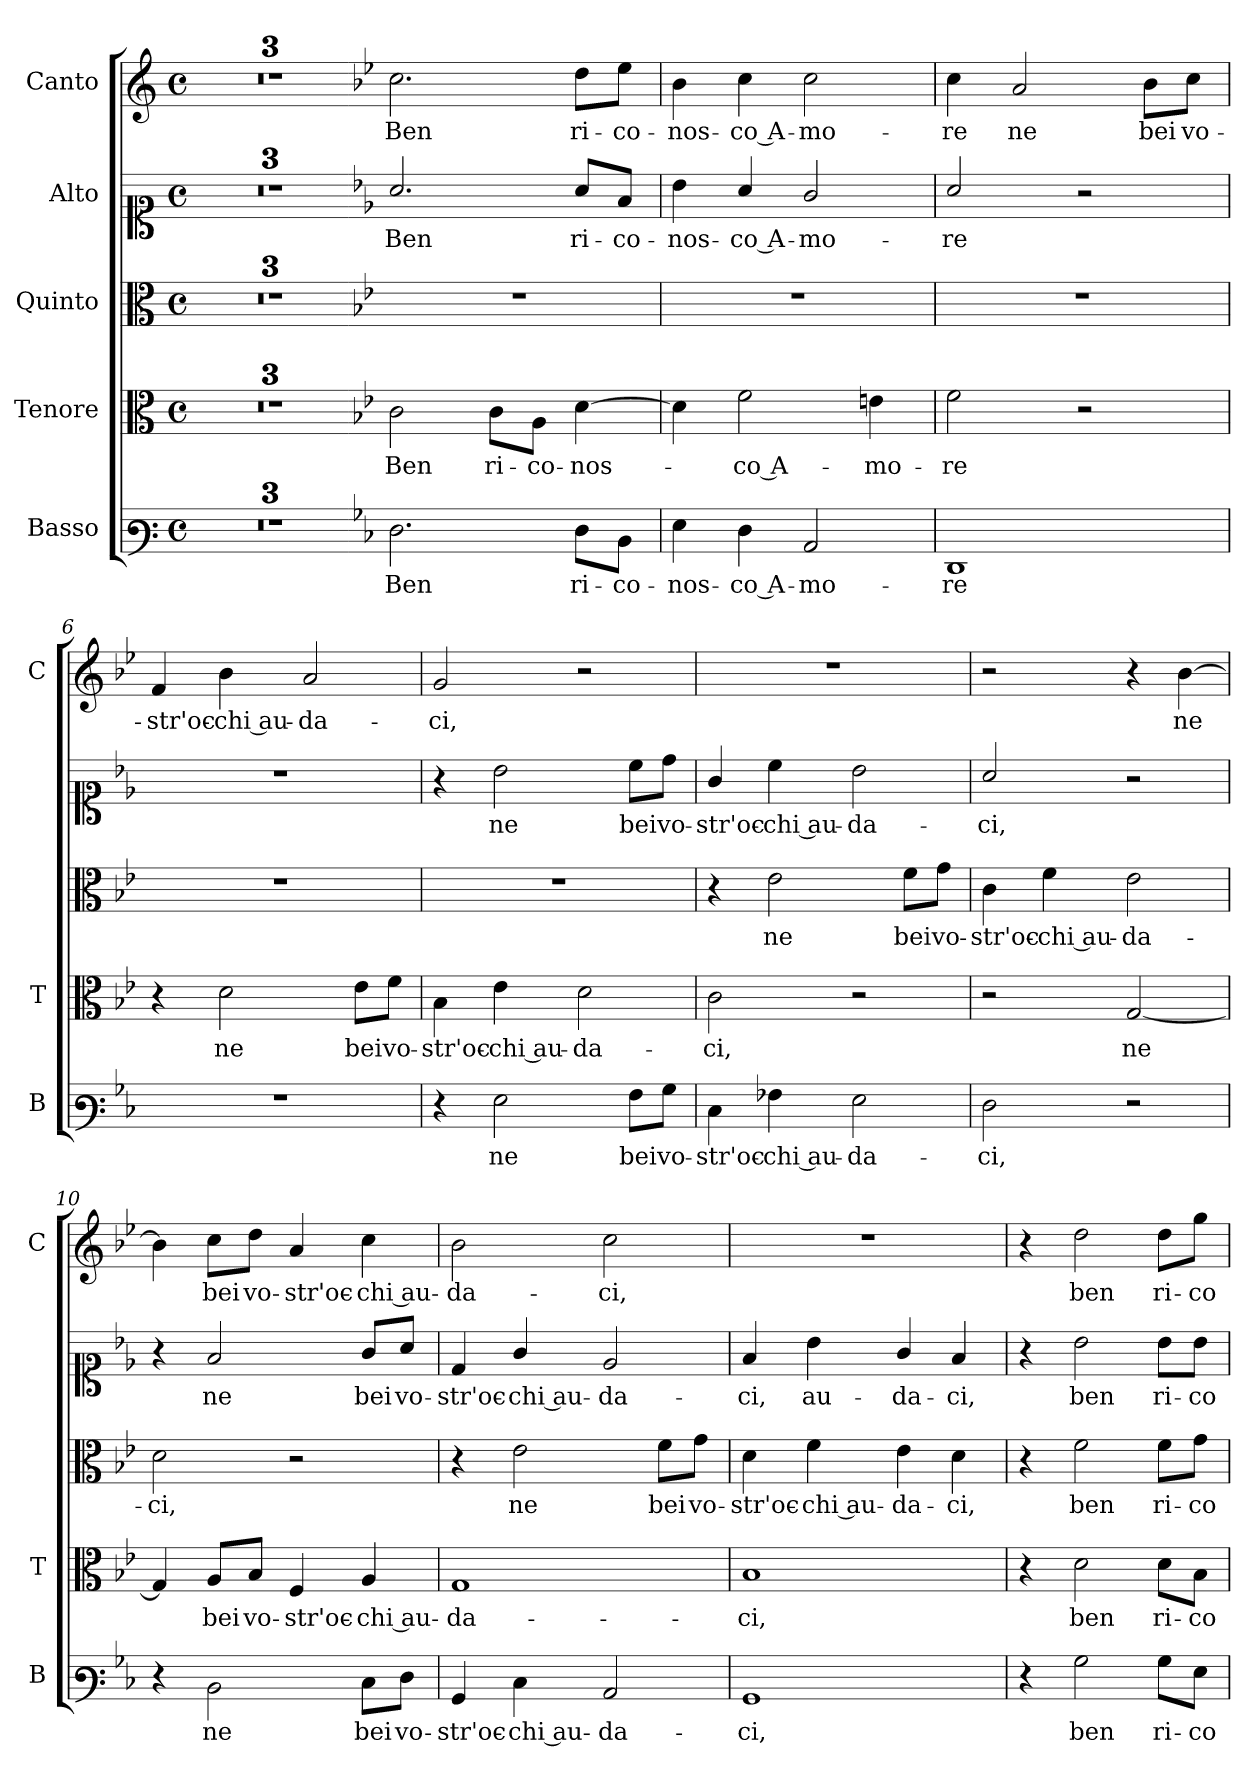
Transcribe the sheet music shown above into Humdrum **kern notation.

**kern	**text	**kern	**text	**kern	**text	**kern	**text	**kern	**text
*part5	*part5	*part4	*part4	*part3	*part3	*part2	*part2	*part1	*part1
*staff5	*staff5	*staff4	*staff4	*staff3	*staff3	*staff2	*staff2	*staff1	*staff1
*I"Basso	*	*I"Tenore	*	*I"Quinto	*	*I"Alto	*	*I"Canto	*
*I'B	*	*I'T	*	*	*	*	*	*I'C	*
!!LO:LB:g=z
*clefF3	*	*clefC3	*	*clefC3	*	*clefC1	*	*clefG2	*
*k[]	*	*k[]	*	*k[]	*	*k[]	*	*k[]	*
*C:	*	*C:	*	*C:	*	*C:	*	*C:	*
*M4/4	*	*M4/4	*	*M4/4	*	*M4/4	*	*M4/4	*
*met(c)	*	*met(c)	*	*met(c)	*	*met(c)	*	*met(c)	*
=1	=1	=1	=1	=1	=1	=1	=1	=1	=1
1ryy	.	1ryy	.	1ryy	.	1ryy	.	1ryy	.
=2	=2	=2	=2	=2	=2	=2	=2	=2	=2
1r	.	1r	.	1r	.	1r	.	1r	.
=3	=3	=3	=3	=3	=3	=3	=3	=3	=3
*clefF4	*	*clefGv2	*	*clefGv2	*	*clefG2	*	*	*
1ryy	.	1ryy	.	1ryy	.	1ryy	.	1ryy	.
=3X1-	=3X1-	=3X1-	=3X1-	=3X1-	=3X1-	=3X1-	=3X1-	=3X1-	=3X1-
*k[b-e-]	*	*k[b-e-]	*	*k[b-e-]	*	*k[b-e-]	*	*k[b-e-]	*
*B-:	*	*B-:	*	*B-:	*	*B-:	*	*B-:	*
!	!LO:LY:b	!	!LO:LY:b	!	!	!	!LO:LY:b	!	!LO:LY:b
2.F\	Ben	2c\	Ben	1r	.	2.a/	Ben	2.cc\	Ben
!	!	!	!LO:LY:b	!	!	!	!	!	!
.	.	8c\L	ri-	.	.	.	.	.	.
!	!	!	!LO:LY:b	!	!	!	!	!	!
.	.	8A\J	-co-	.	.	.	.	.	.
!	!LO:LY:b	!	!LO:LY:b	!	!	!	!LO:LY:b	!	!LO:LY:b
8F\L	ri-	[4d\	-nos-	.	.	8a/L	ri-	8dd\L	ri-
!	!LO:LY:b	!	!	!	!	!	!LO:LY:b	!	!LO:LY:b
8D\J	-co-	.	.	.	.	8f/J	-co-	8ee-\J	-co-
=4	=4	=4	=4	=4	=4	=4	=4	=4	=4
!	!LO:LY:b	!	!	!	!	!	!LO:LY:b	!	!LO:LY:b
4G\	-nos-	4d\]	.	1r	.	4b-\	-nos-	4b-\	-nos-
!	!LO:LY:b	!	!LO:LY:b	!	!	!	!LO:LY:b	!	!LO:LY:b
4F\	-co A-	2f\	-co A-	.	.	4a/	-co A-	4cc\	-co A-
!	!LO:LY:b	!	!	!	!	!	!LO:LY:b	!	!LO:LY:b
2C/	-mo-	.	.	.	.	2g/	-mo-	2cc\	-mo-
!	!	!	!LO:LY:b	!	!	!	!	!	!
.	.	4en\	-mo-	.	.	.	.	.	.
=5	=5	=5	=5	=5	=5	=5	=5	=5	=5
!	!LO:LY:b	!	!LO:LY:b	!	!	!	!LO:LY:b	!	!LO:LY:b
1FF	-re	2f\	-re	1r	.	2a/	-re	4cc\	-re
!	!	!	!	!	!	!	!	!	!LO:LY:b
.	.	.	.	.	.	.	.	2a/	ne
.	.	2r	.	.	.	2r	.	.	.
!	!	!	!	!	!	!	!	!	!LO:LY:b
.	.	.	.	.	.	.	.	8b-\L	bei
!	!	!	!	!	!	!	!	!	!LO:LY:b
.	.	.	.	.	.	.	.	8cc\J	vo-
=6	=6	=6	=6	=6	=6	=6	=6	=6	=6
!	!	!	!	!	!	!	!	!	!LO:LY:b
1r	.	4r	.	1r	.	1r	.	4f/	-str'oc-
!	!	!	!LO:LY:b	!	!	!	!	!	!LO:LY:b
.	.	2d\	ne	.	.	.	.	4b-\	-chi au-
!	!	!	!	!	!	!	!	!	!LO:LY:b
.	.	.	.	.	.	.	.	2a/	-da-
!	!	!	!LO:LY:b	!	!	!	!	!	!
.	.	8e-\L	bei	.	.	.	.	.	.
!	!	!	!LO:LY:b	!	!	!	!	!	!
.	.	8f\J	vo-	.	.	.	.	.	.
=7	=7	=7	=7	=7	=7	=7	=7	=7	=7
!	!	!	!LO:LY:b	!	!	!	!	!	!LO:LY:b
4r	.	4B-\	-str'oc-	1r	.	4r	.	2g/	-ci,
!	!LO:LY:b	!	!LO:LY:b	!	!	!	!LO:LY:b	!	!
2G\	ne	4e-\	-chi au-	.	.	2b-\	ne	.	.
!	!	!	!LO:LY:b	!	!	!	!	!	!
.	.	2d\	-da-	.	.	.	.	2r	.
!	!LO:LY:b	!	!	!	!	!	!LO:LY:b	!	!
8A\L	bei	.	.	.	.	8cc\L	bei	.	.
!	!LO:LY:b	!	!	!	!	!	!LO:LY:b	!	!
8B-\J	vo-	.	.	.	.	8dd\J	vo-	.	.
!!LO:LB:g=z
=8	=8	=8	=8	=8	=8	=8	=8	=8	=8
!	!LO:LY:b	!	!LO:LY:b	!	!	!	!LO:LY:b	!	!
4E-\	-str'oc-	2c\	-ci,	4r	.	4g/	-str'oc-	1r	.
!	!LO:LY:b	!	!	!	!LO:LY:b	!	!LO:LY:b	!	!
4A-X\	-chi au-	.	.	2e-\	ne	4cc\	-chi au-	.	.
!	!LO:LY:b	!	!	!	!	!	!LO:LY:b	!	!
2G\	-da-	2r	.	.	.	2b-\	-da-	.	.
!	!	!	!	!	!LO:LY:b	!	!	!	!
.	.	.	.	8f\L	bei	.	.	.	.
!	!	!	!	!	!LO:LY:b	!	!	!	!
.	.	.	.	8g\J	vo-	.	.	.	.
=9	=9	=9	=9	=9	=9	=9	=9	=9	=9
!	!LO:LY:b	!	!	!	!LO:LY:b	!	!LO:LY:b	!	!
2F\	-ci,	2r	.	4c\	-str'oc-	2a/	-ci,	2r	.
!	!	!	!	!	!LO:LY:b	!	!	!	!
.	.	.	.	4f\	-chi au-	.	.	.	.
!	!	!	!LO:LY:b	!	!LO:LY:b	!	!	!	!
2r	.	[2G/	ne	2e-\	-da-	2r	.	4r	.
!	!	!	!	!	!	!	!	!	!LO:LY:b
.	.	.	.	.	.	.	.	[4b-\	ne
=10	=10	=10	=10	=10	=10	=10	=10	=10	=10
!	!	!	!	!	!LO:LY:b	!	!	!	!
4r	.	4G/]	.	2d\	-ci,	4r	.	4b-\]	.
!	!LO:LY:b	!	!LO:LY:b	!	!	!	!LO:LY:b	!	!LO:LY:b
2D\	ne	8A/L	bei	.	.	2f/	ne	8cc\L	bei
!	!	!	!LO:LY:b	!	!	!	!	!	!LO:LY:b
.	.	8B-/J	vo-	.	.	.	.	8dd\J	vo-
!	!	!	!LO:LY:b	!	!	!	!	!	!LO:LY:b
.	.	4F/	-str'oc-	2r	.	.	.	4a/	-str'oc-
!	!LO:LY:b	!	!LO:LY:b	!	!	!	!LO:LY:b	!	!LO:LY:b
8E-\L	bei	4A/	-chi au-	.	.	8g/L	bei	4cc\	-chi au-
!	!LO:LY:b	!	!	!	!	!	!LO:LY:b	!	!
8F\J	vo-	.	.	.	.	8a/J	vo-	.	.
=11	=11	=11	=11	=11	=11	=11	=11	=11	=11
!	!LO:LY:b	!	!LO:LY:b	!	!	!	!LO:LY:b	!	!LO:LY:b
4BB-/	-str'oc-	1G	-da-	4r	.	4d/	-str'oc-	2b-\	-da-
!	!LO:LY:b	!	!	!	!LO:LY:b	!	!LO:LY:b	!	!
4E-\	-chi au-	.	.	2e-\	ne	4g/	-chi au-	.	.
!	!LO:LY:b	!	!	!	!	!	!LO:LY:b	!	!LO:LY:b
2C/	-da-	.	.	.	.	2e-/	-da-	2cc\	-ci,
!	!	!	!	!	!LO:LY:b	!	!	!	!
.	.	.	.	8f\L	bei	.	.	.	.
!	!	!	!	!	!LO:LY:b	!	!	!	!
.	.	.	.	8g\J	vo-	.	.	.	.
=12	=12	=12	=12	=12	=12	=12	=12	=12	=12
!	!LO:LY:b	!	!LO:LY:b	!	!LO:LY:b	!	!LO:LY:b	!	!
1BB-	-ci,	1B-	-ci,	4d\	-str'oc-	4f/	-ci,	1r	.
!	!	!	!	!	!LO:LY:b	!	!LO:LY:b	!	!
.	.	.	.	4f\	-chi au-	4b-\	au-	.	.
!	!	!	!	!	!LO:LY:b	!	!LO:LY:b	!	!
.	.	.	.	4e-\	-da-	4g/	-da-	.	.
!	!	!	!	!	!LO:LY:b	!	!LO:LY:b	!	!
.	.	.	.	4d\	-ci,	4f/	-ci,	.	.
!!LO:PB:g=z
=13	=13	=13	=13	=13	=13	=13	=13	=13	=13
4r	.	4r	.	4r	.	4r	.	4r	.
!	!LO:LY:b	!	!LO:LY:b	!	!LO:LY:b	!	!LO:LY:b	!	!LO:LY:b
2B-\	ben	2d\	ben	2f\	ben	2b-\	ben	2dd\	ben
!	!LO:LY:b	!	!LO:LY:b	!	!LO:LY:b	!	!LO:LY:b	!	!LO:LY:b
8B-\L	ri-	8d\L	ri-	8f\L	ri-	8b-\L	ri-	8dd\L	ri-
!	!LO:LY:b	!	!LO:LY:b	!	!LO:LY:b	!	!LO:LY:b	!	!LO:LY:b
8G\J	-co-	8B-\J	-co-	8g\J	-co-	8b-\J	-co-	8gg\J	-co-
=	=	=	=	=	=	=	=	=	=
*-	*-	*-	*-	*-	*-	*-	*-	*-	*-
